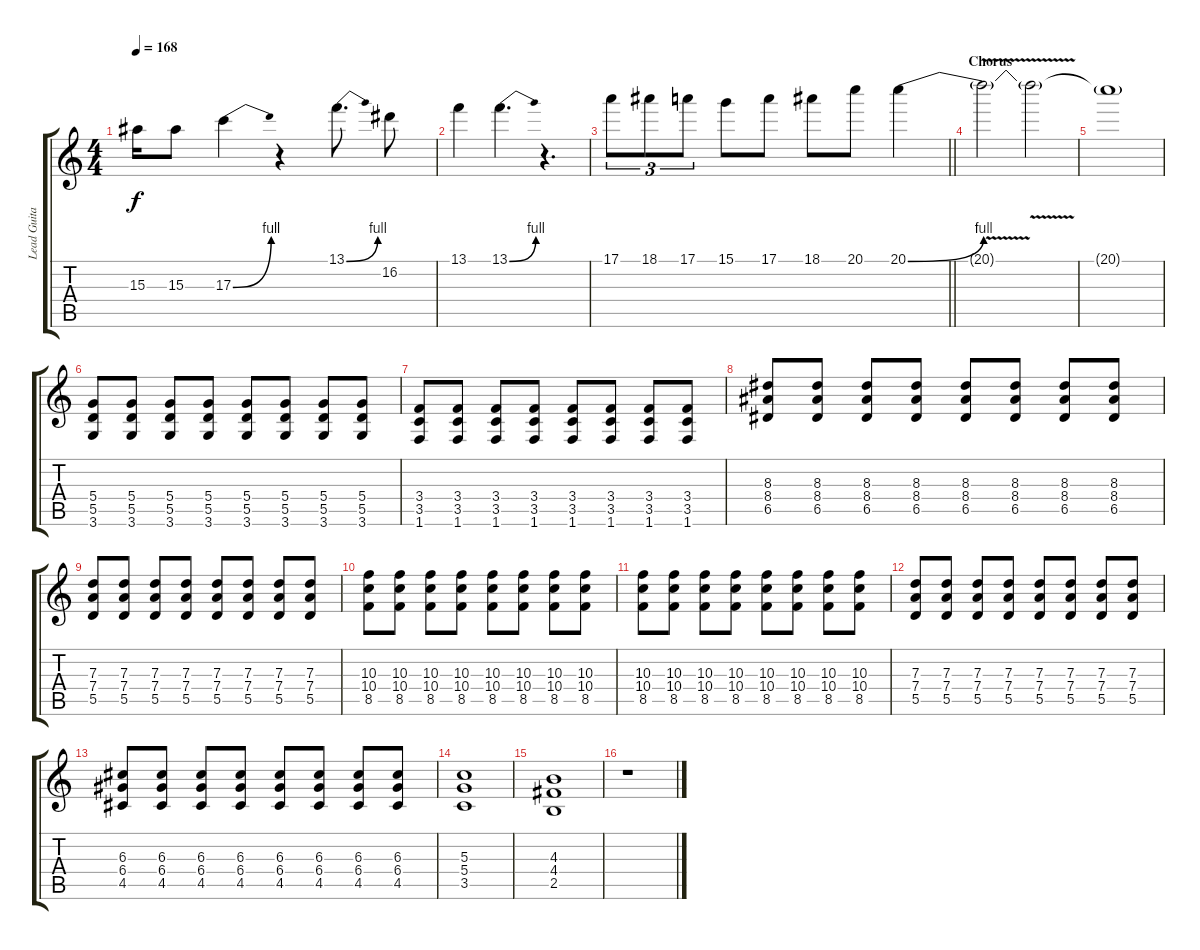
\track ("Lead Guitar" "Lead Guita") {instrument overdrivenguitar}
\staff {score tabs}
\tuning (E4 B3 G3 D3 A2 E2) {hide}
\ts (4 4)
\tempo 168
\clef g2
\ks c
15.3.16{dy f} 15.3.8 17.3{be (bend 0 0 60 4)}.4 r.4 13.1{be (bend 0 0 60 4)}.8{d} 16.2.8 |
13.1.4 13.1{be (bend 0 0 60 4)}.4{d} r.4{d} |
\barLineRight lightlight
17.1.8{tu (3 2)} 18.1.8{tu (3 2)} 17.1.8{tu (3 2)} 15.1.8 17.1.8 18.1.8 20.1.8 20.1{be (bend 0 0 60 4)}.4 |
\section ("" "Chorus")
20.1{v t}.2 20.1{t}.2 |
20.1{t}.1{volume 8} |
(5.4 5.5 3.6).8 (5.4 5.5 3.6).8 (5.4 5.5 3.6).8 (5.4 5.5 3.6).8 (5.4 5.5 3.6).8 (5.4 5.5 3.6).8 (5.4 5.5 3.6).8 (5.4 5.5 3.6).8 |
(3.4 3.5 1.6).8 (3.4 3.5 1.6).8 (3.4 3.5 1.6).8 (3.4 3.5 1.6).8 (3.4 3.5 1.6).8 (3.4 3.5 1.6).8 (3.4 3.5 1.6).8 (3.4 3.5 1.6).8 |
(8.3 8.4 6.5).8 (8.3 8.4 6.5).8 (8.3 8.4 6.5).8 (8.3 8.4 6.5).8 (8.3 8.4 6.5).8 (8.3 8.4 6.5).8 (8.3 8.4 6.5).8 (8.3 8.4 6.5).8 |
(7.3 7.4 5.5).8 (7.3 7.4 5.5).8 (7.3 7.4 5.5).8 (7.3 7.4 5.5).8 (7.3 7.4 5.5).8 (7.3 7.4 5.5).8 (7.3 7.4 5.5).8 (7.3 7.4 5.5).8 |
(10.3 10.4 8.5).8 (10.3 10.4 8.5).8 (10.3 10.4 8.5).8 (10.3 10.4 8.5).8 (10.3 10.4 8.5).8 (10.3 10.4 8.5).8 (10.3 10.4 8.5).8 (10.3 10.4 8.5).8 |
(10.3 10.4 8.5).8 (10.3 10.4 8.5).8 (10.3 10.4 8.5).8 (10.3 10.4 8.5).8 (10.3 10.4 8.5).8 (10.3 10.4 8.5).8 (10.3 10.4 8.5).8 (10.3 10.4 8.5).8 |
(7.3 7.4 5.5).8 (7.3 7.4 5.5).8 (7.3 7.4 5.5).8 (7.3 7.4 5.5).8 (7.3 7.4 5.5).8 (7.3 7.4 5.5).8 (7.3 7.4 5.5).8 (7.3 7.4 5.5).8 |
(6.3 6.4 4.5).8 (6.3 6.4 4.5).8 (6.3 6.4 4.5).8 (6.3 6.4 4.5).8 (6.3 6.4 4.5).8 (6.3 6.4 4.5).8 (6.3 6.4 4.5).8 (6.3 6.4 4.5).8 |
(5.3 5.4 3.5).1 |
(4.3 4.4 2.5).1 |
r.1
